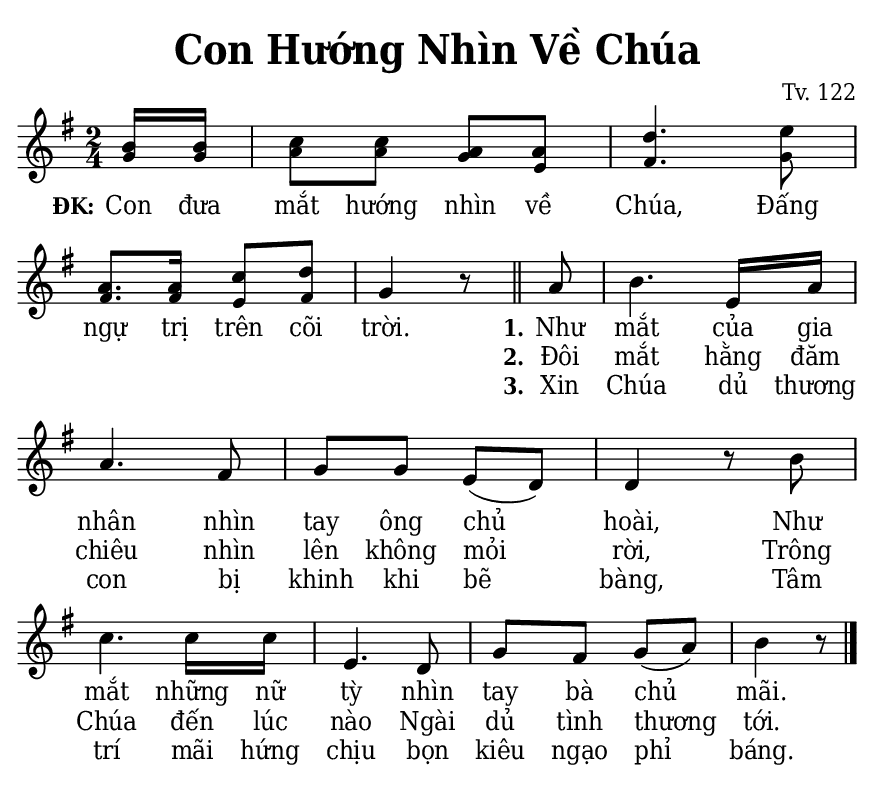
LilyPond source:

% Cài đặt chung\
\version "2.22.1"
\include "english.ly"

\header {
  title = \markup { \fontsize #1 "Con Hướng Nhìn Về Chúa" }
  composer = "Tv. 122"
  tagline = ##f
}

% Nhạc phiên khúc
nhacPhienKhucSop = \relative c'' {
  \partial 8 b16 b |
  c8 c a a |
  d4. e8 |
  a,8. a16 c8 d |
  g,4 r8 \bar "||"
  
  a8 |
  b4. e,16 a |
  a4. fs8 |
  g g e (d) |
  d4 r8 b' |
  c4. c16 c |
  e,4. d8 |
  g fs g (a) |
  b4 r8 \bar "|."
}

nhacPhienKhucAlto = \relative c'' {
  g16 g |
  a8 a g e |
  fs4. g8 |
  fs8. fs16 e8 fs |
  g4 r8
}

% Lời phiên khúc
loiPhienKhucSop = \lyrics {
  \set stanza = "ĐK:"
  Con đưa mắt hướng nhìn về Chúa,
  Đấng ngự trị trên cõi trời.
  <<
    {
      \set stanza = "1."
      Như mắt của gia nhân nhìn tay ông chủ hoài,
      Như mắt những nữ tỳ nhìn tay bà chủ mãi.
    }
    \new Lyrics {
	    \set associatedVoice = "beSop"
	    \set stanza = "2."
	    Đôi mắt hằng đăm chiêu nhìn lên không mỏi rời,
	    Trông Chúa đến lúc nào Ngài dủ tình thương tới.
    }
    \new Lyrics {
	    \set associatedVoice = "beSop"
	    \set stanza = "3."
	    Xin Chúa dủ thương con bị khinh khi bẽ bàng,
	    Tâm trí mãi hứng chịu bọn kiêu ngạo phỉ báng.
    }
  >>
}

% Dàn trang
\paper {
  #(set-paper-size "a5")
  top-margin = 3\mm
  bottom-margin = 3\mm
  left-margin = 3\mm
  right-margin = 3\mm
  indent = #0
  #(define fonts
	 (make-pango-font-tree "Deja Vu Serif Condensed"
	 		       "Deja Vu Serif Condensed"
			       "Deja Vu Serif Condensed"
			       (/ 20 20)))
  print-page-number = ##f
  system-system-spacing = #'((basic-distance . 0.1) (padding . 2.5))
}

TongNhip = {
  \key g \major \time 2/4
  \set Timing.beamExceptions = #'()
  \set Timing.baseMoment = #(ly:make-moment 1/4)
}

% Đổi kích thước nốt cho bè phụ
notBePhu =
#(define-music-function (font-size music) (number? ly:music?)
   (for-some-music
     (lambda (m)
       (if (music-is-of-type? m 'rhythmic-event)
           (begin
             (set! (ly:music-property m 'tweaks)
                   (cons `(font-size . ,font-size)
                         (ly:music-property m 'tweaks)))
             #t)
           #f))
     music)
   music)

\score {
  \new ChoirStaff <<
    \new Staff \with {
        \consists "Merge_rests_engraver"
        printPartCombineTexts = ##f
      }
      <<
      \new Voice \TongNhip \partCombine 
        \nhacPhienKhucSop
        \notBePhu -1 { \nhacPhienKhucAlto }
      \new NullVoice = beSop \nhacPhienKhucSop
      \new Lyrics \lyricsto beSop \loiPhienKhucSop
      >>
  >>
  \layout {
    \override Lyrics.LyricSpace.minimum-distance = #2.5
    \override Score.BarNumber.break-visibility = ##(#f #f #f)
    \override Score.SpacingSpanner.uniform-stretching = ##t
  } 
}
